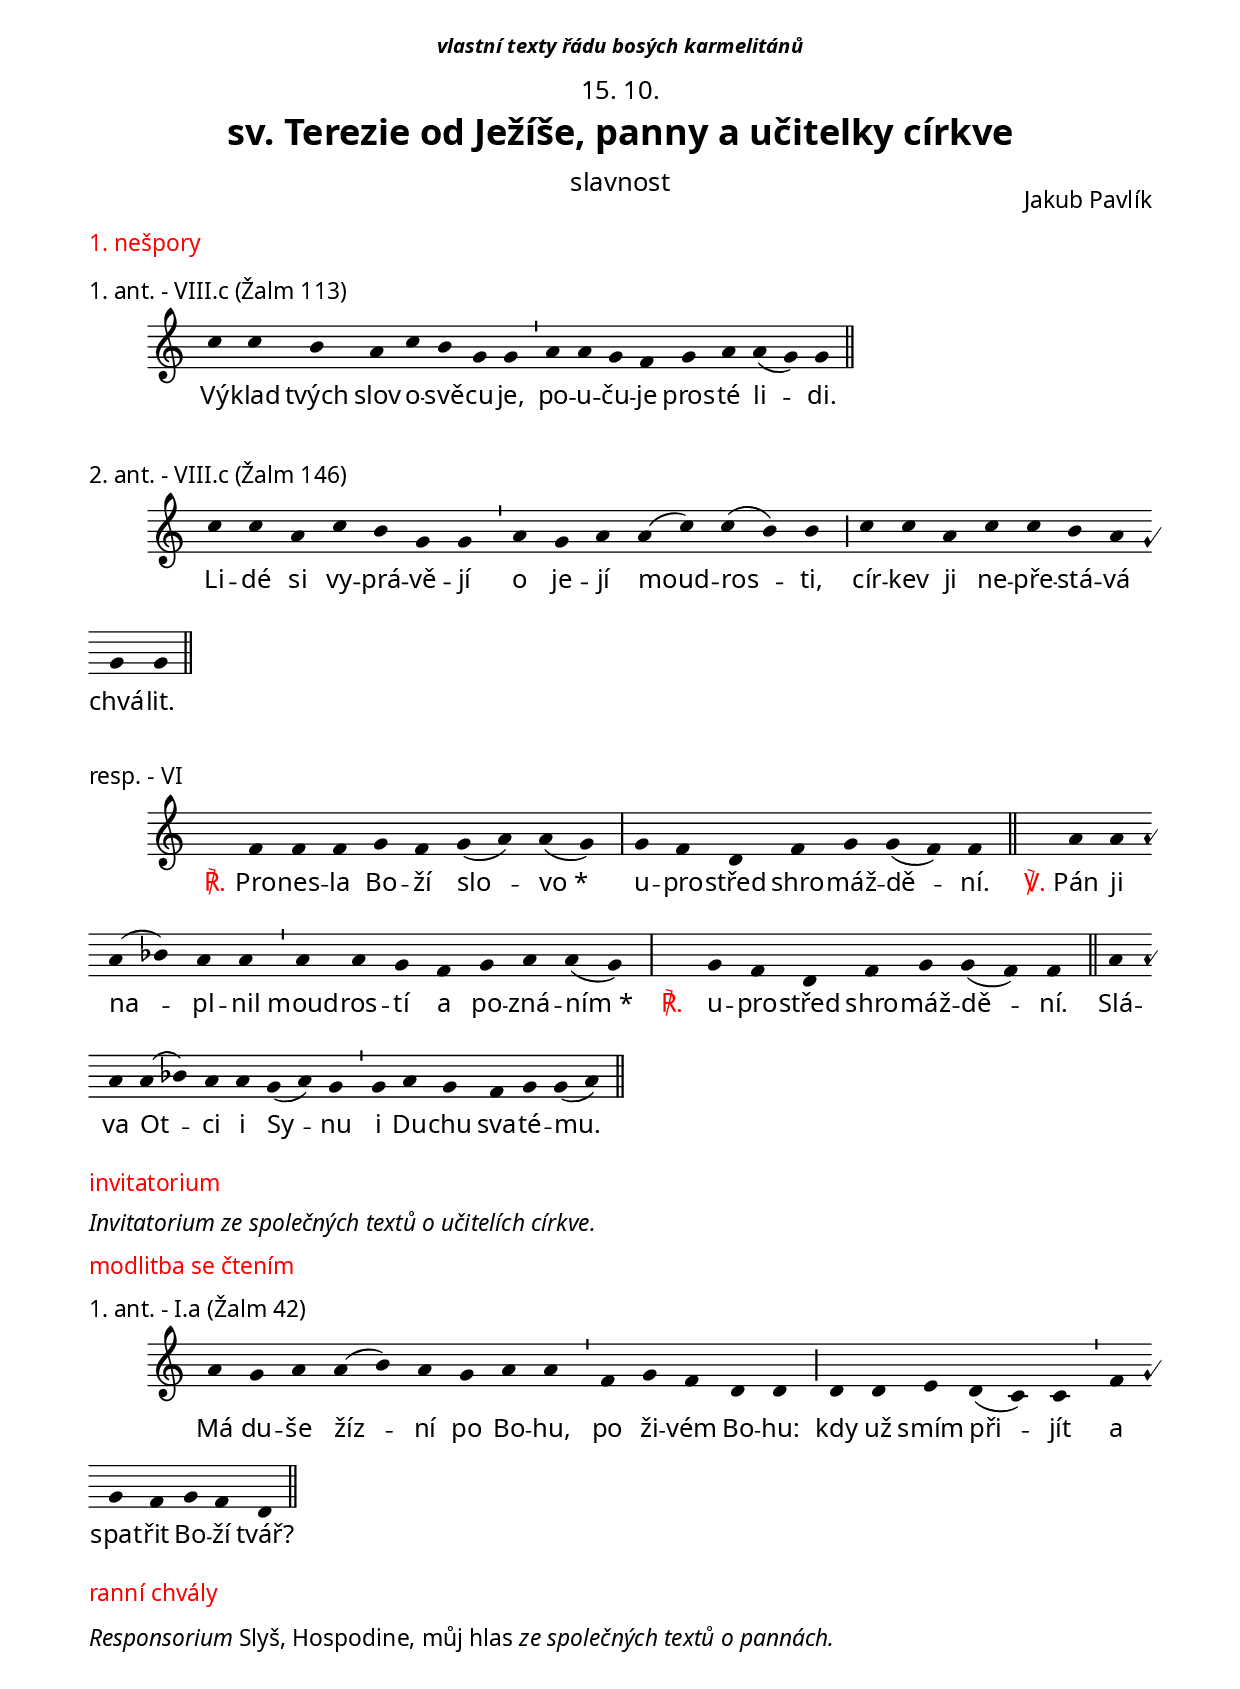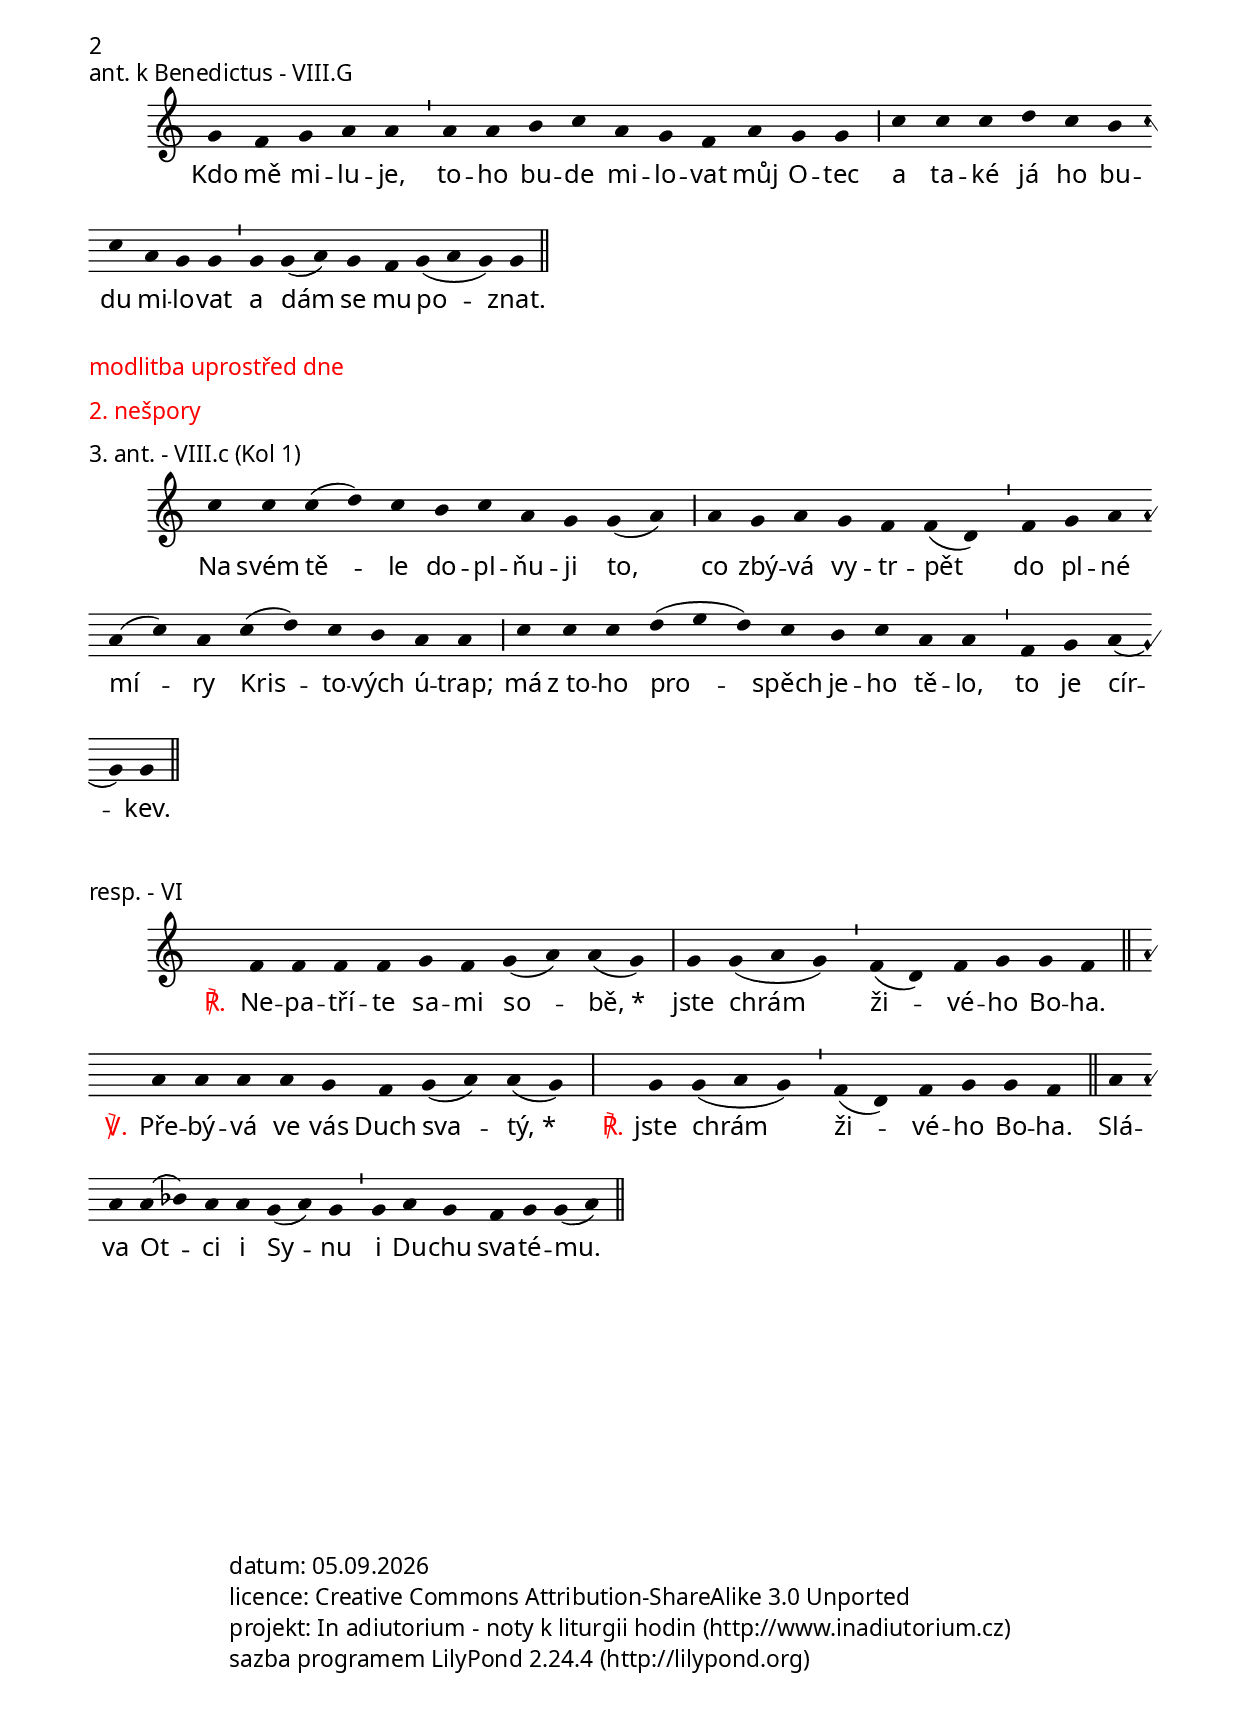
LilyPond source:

\version "2.19.80"

\include "../../spolecne.ly"
\include "../../spolecne/reholni.ly"
\include "../../dilyresponsorii.ly"
\version "2.12.0"

textyOCD = "vlastní texty řádu bosých karmelitánů"


\header {
  title = \markup\titleSvatek
            "sv. Terezie od Ježíše, panny a učitelky církve"
            slavnost
            "15. 10."
            \textyOCD
  composer = "Jakub Pavlík"
}

\markup {\nadpisHodinka {"1. nešpory"}}

\score {
  \relative c'' {
    \choralniRezim
    c4 c b a c b g g \barMin
    a a g f g a a( g) g \barFinalis
  }
  \addlyrics {
    Vý -- klad tvých slov o -- svě -- cu -- je,
    po -- u -- ču -- je pros -- té li -- di.
  }
  \header {
    quid = "1. ant."
    modus = "VIII"
    differentia = "c"
    psalmus = "Žalm 113"
    id = "1ne-a1"
    piece = \markup\sestavTitulek
  }
}

\score {
  \relative c'' {
    \choralniRezim
    c4 c a c b g g \barMin a g a a( c) c( b) b \barMaior
    c c a c c b a g g \barFinalis
  }
  \addlyrics {
    Li -- dé si vy -- prá -- vě -- jí
    o je -- jí moud -- ros -- ti,
    cír -- kev ji ne -- pře -- stá -- vá chvá -- lit.
  }
  \header {
    quid = "2. ant."
    modus = "VIII"
    differentia = "c"
    psalmus = "Žalm 146"
    fial = "sanktoral/1101vsichnisvati.ly#sexta?zacatek"
    id = "1ne-a2"
    piece = \markup\sestavTitulek
  }
}

\score {
  \relative c'' {
    \choralniRezim
  }
  \addlyrics {
    Bůh jí dal velikou moudrost a poznání, srdce bez hranic jako písek na mořském břehu.
  }
  \header {
    quid = "3. ant."
    modus = ""
    differentia = ""
    psalmus = "Ef 1"
    id = "1ne-a3"
    piece = \markup\sestavTitulek
  }
}

\score {
  \relative c' {
    \choralniRezim

    % R
    \neviditelna f
    f4 f f g f g( a) a( g) \barMax
    g f d f g g( f) f \barFinalis
    % V
    \neviditelna a
    a4 a a( bes) a a \barMin a a g f g a a( g) \barMax
    % R
    \neviditelna a
    g f d f g g( f) f \barFinalis
    % Slava
    \respVIdoxologie \barFinalis
  }
  \addlyrics {
    \Response Pro -- nes -- la Bo -- ží slo -- vo_* u -- pro -- střed shro -- máž -- dě -- ní.
    \Verse Pán ji na -- pl -- nil moud -- ros -- tí a po -- zná -- ním_*
    \Response u -- pro -- střed shro -- máž -- dě -- ní.
    \textRespDoxologie
  }
  \header {
    quid = "resp."
    modus = "VI"
    id = "1ne-r"
    piece = \markup {\sestavTitulekResp}
  }
}

\score {
  \relative c' {
    \choralniRezim
  }
  \addlyrics {
    Svatá matko Terezie, ukaž nám cestu dokonalosti, po které přijdeme s Kristem do věčných příbytků.
  }
  \header {
    quid = "ant. k Magnificat"
    modus = ""
    differentia = ""
    psalmus = ""
    id = "1ne-amag"
    piece = \markup {\sestavTitulekBezZalmu}
  }
}

\markup {\nadpisHodinka {"invitatorium"}}

\markup\italic{
  Invitatorium ze společných textů o učitelích církve.
}

\markup {\nadpisHodinka {"modlitba se čtením"}}

\score {
  \relative c'' {
    \choralniRezim
    a4 g a a( b) a g a a \barMin
    f g f d d \barMaior
    d d e d( c) c \barMin
    f g f g f d \barFinalis
  }
  \addlyrics {
    Má du -- še žíz -- ní po Bo -- hu,
    po ži -- vém Bo -- hu:
    kdy už smím při -- jít
    a spat -- řit Bo -- ží tvář?
  }
  \header {
    quid = "1. ant."
    modus = "I"
    differentia = "a"
    psalmus = "Žalm 42"
    fial = "commune/zazemrele.ly#mc-a3"
    id = "mc-a1"
    piece = \markup\sestavTitulek
  }
}

\score {
  \relative c' {
    \choralniRezim
  }
  \addlyrics {
    Tvá velikost, Pane, je nevystižná, kdo vypoví tvé divy a nádhernou slávu tvé vznešenosti?
  }
  \header {
    quid = "2. ant."
    modus = ""
    differentia = ""
    psalmus = "Žalm 145-I"
    id = "mc-a2"
    piece = \markup\sestavTitulek
  }
}

\score {
  \relative c' {
    \choralniRezim
  }
  \addlyrics {
    Blízko je Hospodin všem, kdo ho vzývají upřímně, jeho království bude bez konce.
  }
  \header {
    quid = "3. ant."
    modus = ""
    differentia = ""
    psalmus = "Žalm 145-II"
    id = "mc-a3"
    piece = \markup\sestavTitulek
  }
}

% antifonu pro vigilii breviar.cz (zatím?) nemá

\markup {\nadpisHodinka {"ranní chvály"}}

\score {
  \relative c'' {
    \choralniRezim
  }
  \addlyrics {
    Má duše po tobě žízní, Bože, prahne po tobě mé tělo.
  }
  \header {
    quid = "1. ant."
    modus = ""
    differentia = ""
    psalmus = "Žalm 63"
    id = "rch-a1"
    piece = \markup\sestavTitulek
  }
}

\score {
  \relative c' {
    \choralniRezim
  }
  \addlyrics {
    Všechna díla Páně, velebte Pána, chvalte ho všichni jeho svatí.
  }
  \header {
    quid = "2. ant."
    modus = ""
    differentia = ""
    psalmus = "Dan 3-III"
    id = "rch-a2"
    piece = \markup\sestavTitulek
  }
}

\score {
  \relative c'' {
    \choralniRezim
  }
  \addlyrics {
    Ve sboru svatých budu zpívat o tvém milosrdenství, Hospodine.
  }
  \header {
    quid = "3. ant."
    modus = ""
    differentia = ""
    psalmus = "Žalm 149"
    id = "rch-a3"
    piece = \markup\sestavTitulek
  }
}

\markup\italic{
  Responsorium \upright{Slyš, Hospodine, můj hlas}
  ze společných textů o pannách.
}

\score {
  \relative c'' {
    \choralniRezim
    g4 f g a a \barMin
    a a b c a g f a g g \barMaior
    c c c d c b c a g g \barMin
    g g( a) g f g( a g) g \barFinalis
  }
  \addlyrics {
    Kdo mě mi -- lu -- je,
    to -- ho bu -- de mi -- lo -- vat můj O -- tec
    a ta -- ké já ho bu -- du mi -- lo -- vat
    a dám se mu po -- znat.
  }
  \header {
    quid = "ant. k Benedictus"
    modus = "VIII"
    differentia = "G"
    psalmus = ""
    fial = "antifony/velikonoce_nedeleA.ly#vimag2?zacatek=28"
    id = "rch-aben"
    piece = \markup {\sestavTitulekBezZalmu}
  }
}

\markup {\nadpisHodinka {"modlitba uprostřed dne"}}

\score {
  \relative c' {
    \choralniRezim
  }
  \addlyrics {
    Když se modlíš, vejdi do své komůrky, zavři dveře a modli se k svému Otci, který je ve skrytosti.
  }
  \header {
    quid = "ant. dopoledne"
    modus = ""
    differentia = ""
    psalmus = ""
    id = "tercie"
    piece = \markup\sestavTitulekBezZalmu
  }
}

\score {
  \relative c'' {
    \choralniRezim
  }
  \addlyrics {
    Radujte se stále v Pánu, opakuji: Radujte se! Pán je blízko.
  }
  \header {
    quid = "ant. v poledne"
    modus = ""
    differentia = ""
    psalmus = ""
    id = "sexta"
    piece = \markup\sestavTitulekBezZalmu
  }
}

\score {
  \relative c'' {
    \choralniRezim
  }
  \addlyrics {
    Žijme podle pravdy a v lásce, a tak porosteme po všech stránkách v Krista.
  }
  \header {
    quid = "ant. odpoledne"
    modus = ""
    differentia = ""
    psalmus = ""
    id = "nona"
    piece = \markup\sestavTitulekBezZalmu
  }
}

\markup {\nadpisHodinka {"2. nešpory"}}

\score {
  \relative c'' {
    \choralniRezim
  }
  \addlyrics {
    Pán mi ukázal svaté město zářící Boží vznešeností. Jiskřilo jako nejvzácnější kámen.
  }
  \header {
    quid = "1. ant."
    modus = ""
    differentia = ""
    psalmus = "Žalm 122"
    id = "2ne-a1"
    piece = \markup\sestavTitulek
  }
}

\score {
  \relative c'' {
    \choralniRezim
  }
  \addlyrics {
    Hle, Boží stánek mezi lidmi, Bůh bude přebývat uprostřed nich.
  }
  \header {
    quid = "2. ant."
    modus = ""
    differentia = ""
    psalmus = "Žalm 127"
    id = "2ne-a2"
    piece = \markup\sestavTitulek
  }
}

\score {
  \relative c'' {
    \choralniRezim
    c4 c c( d) c b c a g g( a) \barMaior
    a g a g f f( d) \barMin
    f g a a( c) a c( d) c b a a \barMaior
    c c c d( e d) c b c a a \barMin
    f g a( g) g \barFinalis
  }
  \addlyrics {
    Na svém tě -- le do -- pl -- ňu -- ji to,
    co zbý -- vá vy -- tr -- pět
    do pl -- né mí -- ry Kris -- to -- vých ú -- trap;
    má z_to -- ho pro -- spěch je -- ho tě -- lo, to je cír -- kev.
  }
  \header {
    quid = "3. ant."
    modus = "VIII"
    differentia = "c"
    psalmus = "Kol 1"
    fial = "commune/commune_jedenmucednik.ly#mc-avig?-aleluja"
    id = "2ne-a3"
    piece = \markup\sestavTitulek
  }
}

\score {
  \relative c' {
    \choralniRezim

    % R
    \neviditelna f
    f4 f f f g f g( a) a( g) \barMax
    g g( a g) \barMin f( d) f g g f \barFinalis
    % V
    \neviditelna a
    a a a a g f g( a) a( g) \barMax
    % R
    \neviditelna a
    g g( a g) \barMin f( d) f g g f \barFinalis
    % Slava
    \respVIdoxologie \barFinalis
  }
  \addlyrics {
    \Response Ne -- pa -- tří -- te sa -- mi so -- bě,_* jste chrám ži -- vé -- ho Bo -- ha.
    \Verse Pře -- bý -- vá ve vás Duch sva -- tý,_*
    \Response jste chrám ži -- vé -- ho Bo -- ha.
    \textRespDoxologie
  }
  \header {
    quid = "resp."
    modus = "VI"
    id = "2ne-r"
    piece = \markup {\sestavTitulekResp}
  }
}

\score {
  \relative c' {
    \choralniRezim
  }
  \addlyrics {
    Ať se vaše srdce nechvěje! V domě mého Otce je mnoho příbytků. Odcházím vám připravit místo.
  }
  \header {
    quid = "ant. k Magnificat"
    modus = ""
    differentia = ""
    psalmus = ""
    id = "2ne-amag"
    piece = \markup {\sestavTitulekBezZalmu}
  }
}
